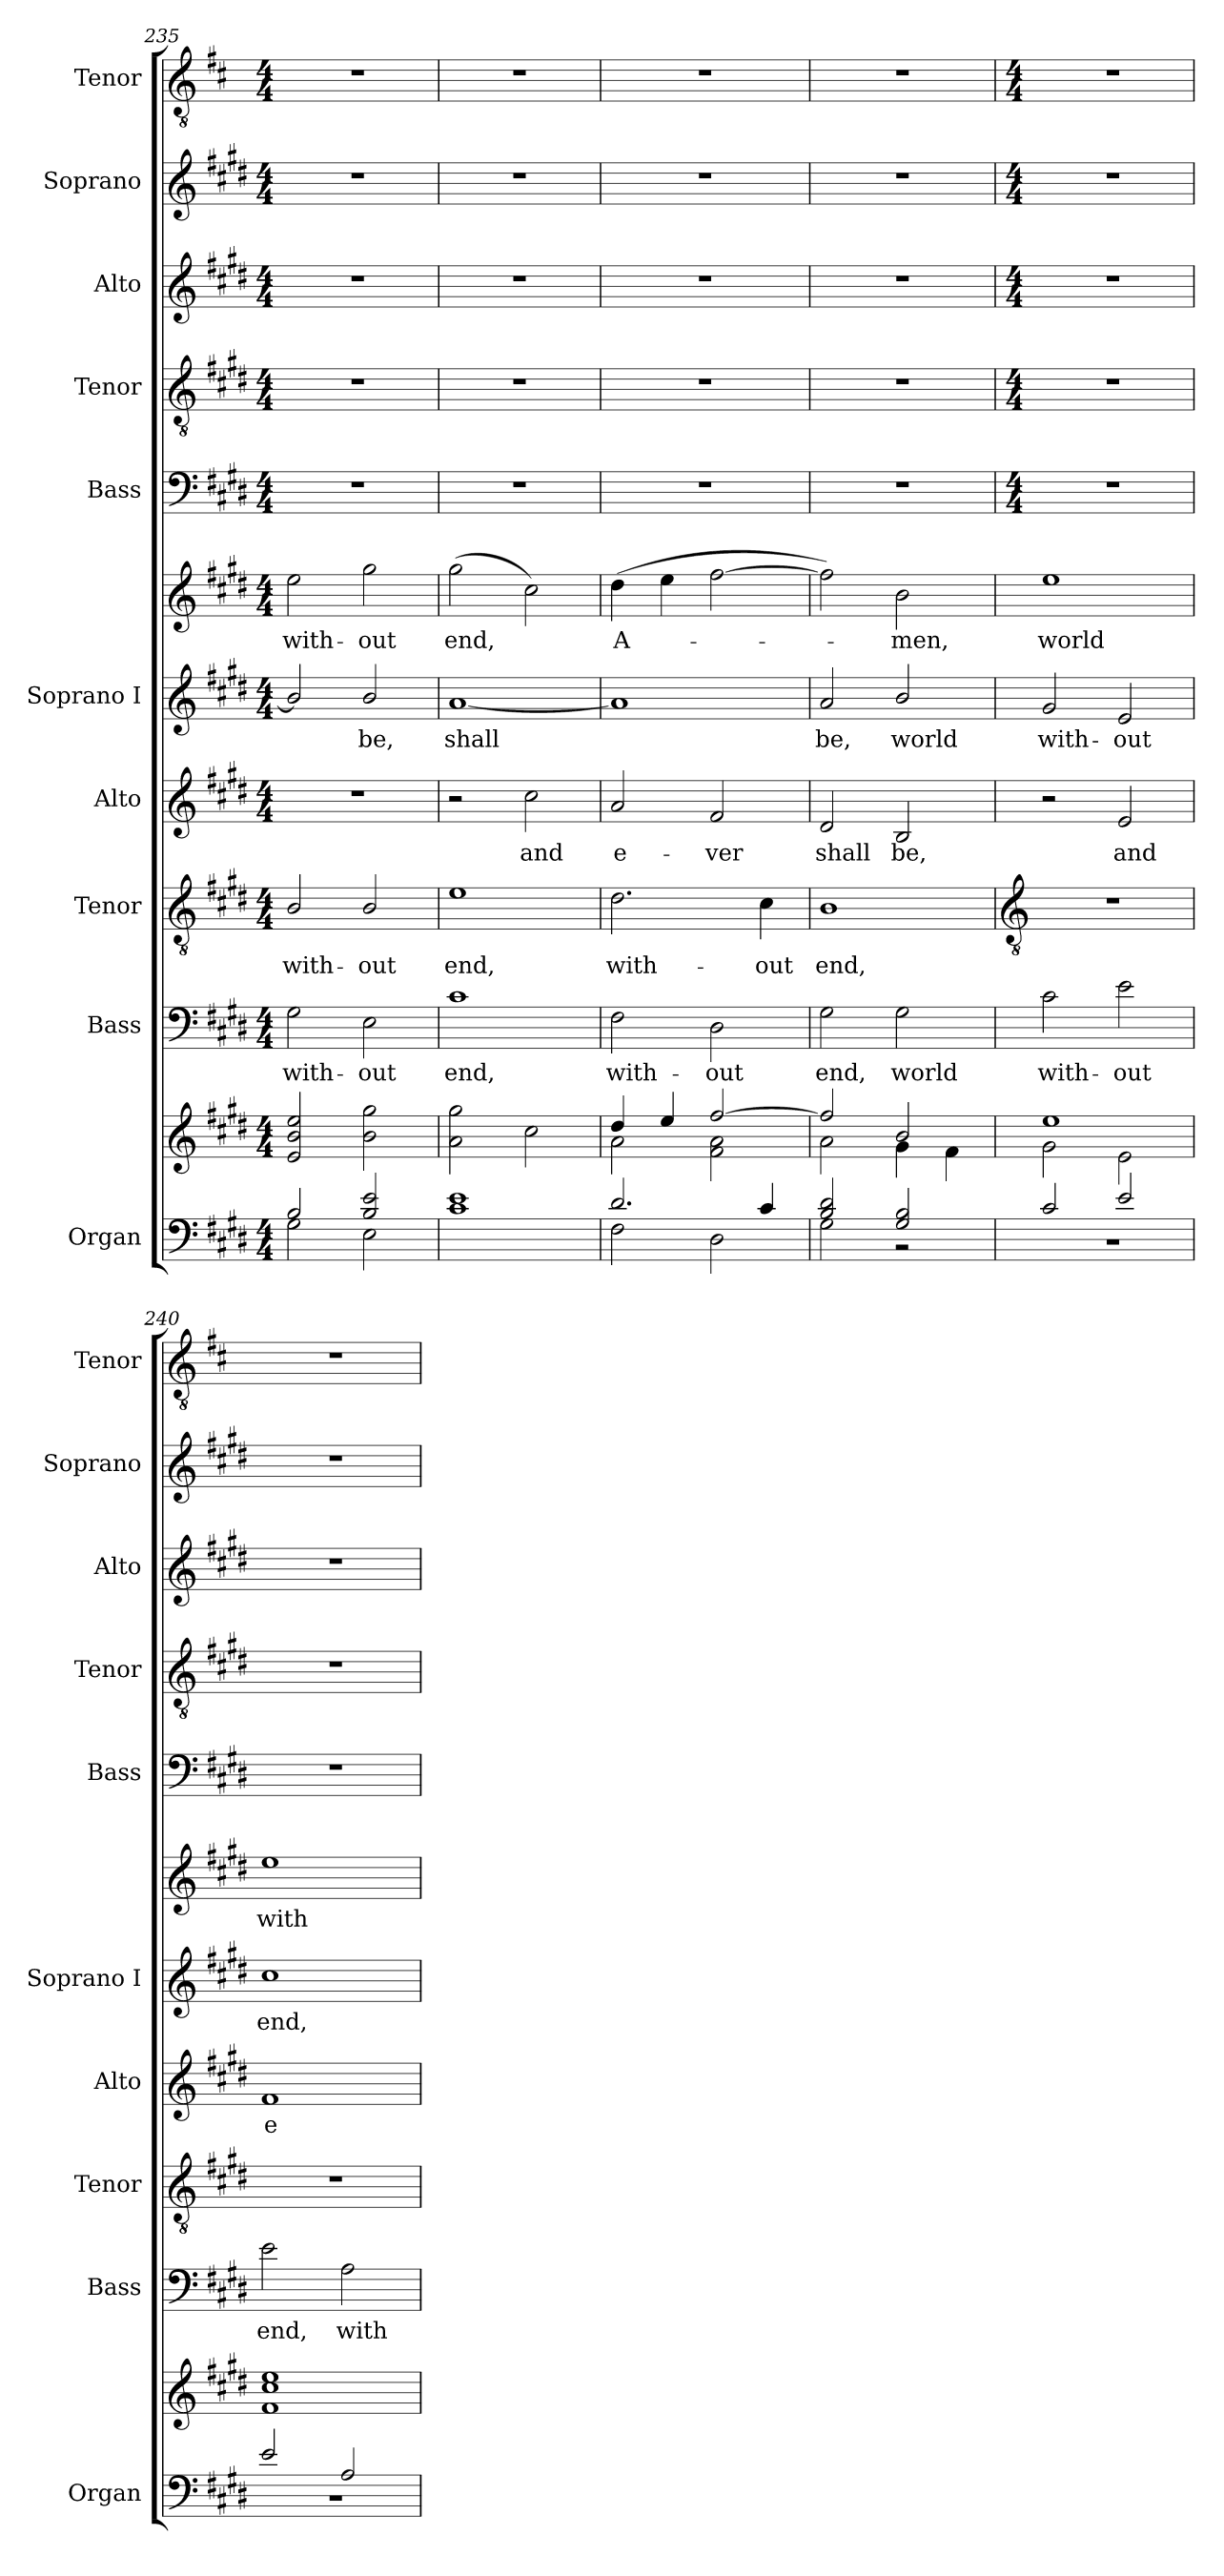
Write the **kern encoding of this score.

**kern	**kern	**kern	**text	**kern	**text	**kern	**text	**kern	**text	**kern	**text	**kern	**kern	**kern	**kern	**kern
*part10	*part10	*part9	*part9	*part8	*part8	*part7	*part7	*part6	*part6	*part6	*part6	*part5	*part4	*part3	*part2	*part1
*staff12	*staff11	*staff10	*staff10	*staff9	*staff9	*staff8	*staff8	*staff7	*staff7	*staff6	*staff6	*staff5	*staff4	*staff3	*staff2	*staff1
*I"Organ	*	*I"Bass	*	*I"Tenor	*	*I"Alto	*	*I"Soprano I	*	*	*	*I"Bass	*I"Tenor	*I"Alto	*I"Soprano	*I"Tenor
*I'Organ	*	*I'Bass	*	*I'Tenor	*	*I'Alto	*	*I'Soprano I	*	*	*	*I'Bass	*I'Tenor	*I'Alto	*I'Soprano	*I'Tenor
*clefF4	*clefG2	*clefF4	*	*clefGv2	*	*clefG2	*	*clefG2	*	*clefG2	*	*clefF4	*clefGv2	*clefG2	*clefG2	*clefGv2
*k[f#c#g#d#]	*k[f#c#g#d#]	*k[f#c#g#d#]	*	*k[f#c#g#d#]	*	*k[f#c#g#d#]	*	*k[f#c#g#d#]	*	*k[f#c#g#d#]	*	*k[f#c#g#d#]	*k[f#c#g#d#]	*k[f#c#g#d#]	*k[f#c#g#d#]	*k[f#c#]
*E:	*E:	*E:	*	*E:	*	*E:	*	*E:	*	*E:	*	*E:	*E:	*E:	*E:	*D:
*M4/4	*M4/4	*M4/4	*	*M4/4	*	*M4/4	*	*M4/4	*	*M4/4	*	*M4/4	*M4/4	*M4/4	*M4/4	*M4/4
=235	=235	=235	=235	=235	=235	=235	=235	=235	=235	=235	=235	=235	=235	=235	=235	=235
*^	*^	*	*	*	*	*	*	*	*	*	*	*	*	*	*	*
!	!	!	!	!	!LO:LY:b	!	!LO:LY:b	!	!	!	!	!	!LO:LY:b	!	!	!	!	!
2B/	2G#\	2e/ 2b/ 2ee/	2ryy	2G#	with-	2B/	with-	1r	.	2b/]	.	2ee	with-	1r	1r	1r	1r	1r
!	!	!	!	!	!LO:LY:b	!	!LO:LY:b	!	!	!	!LO:LY:b	!	!LO:LY:b	!	!	!	!	!
2B/ 2e/	2E\	2b\ 2gg#\	2ryy	2E	-out	2B/	-out	.	.	2b/	be,	2gg#	-out	.	.	.	.	.
=236	=236	=236	=236	=236	=236	=236	=236	=236	=236	=236	=236	=236	=236	=236	=236	=236	=236	=236
!	!	!	!	!	!LO:LY:b	!	!LO:LY:b	!	!	!	!LO:LY:b	!	!LO:LY:b	!	!	!	!	!
1c#/ 1e/	2ryy	2a\ 2gg#\	2ryy	1c#	end,	1e	end,	2r	.	[1a	shall	(>2gg#	end,	1r	1r	1r	1r	1r
!	!	!	!	!	!	!	!	!	!LO:LY:b	!	!	!	!	!	!	!	!	!
.	2ryy	2cc#\	2ryy	.	.	.	.	2cc#	and	.	.	2cc#)	.	.	.	.	.	.
=237	=237	=237	=237	=237	=237	=237	=237	=237	=237	=237	=237	=237	=237	=237	=237	=237	=237	=237
!	!	!	!	!	!LO:LY:b	!	!LO:LY:b	!	!LO:LY:b	!	!	!	!LO:LY:b	!	!	!	!	!
2.d#/	2F#\	4dd#/	2a\	2F#	with-	2.d#	with-	2a	e-	1a]	.	(>4dd#	A-	1r	1r	1r	1r	1r
.	.	4ee/	.	.	.	.	.	.	.	.	.	4ee	.	.	.	.	.	.
!	!	!	!	!	!LO:LY:b	!	!	!	!LO:LY:b	!	!	!	!	!	!	!	!	!
.	2D#\	[2ff#/	2f#\ 2a\	2D#	-out	.	.	2f#	-ver	.	.	[2ff#	.	.	.	.	.	.
!	!	!	!	!	!	!	!LO:LY:b	!	!	!	!	!	!	!	!	!	!	!
4c#/	.	.	.	.	.	4c#	-out	.	.	.	.	.	.	.	.	.	.	.
=238	=238	=238	=238	=238	=238	=238	=238	=238	=238	=238	=238	=238	=238	=238	=238	=238	=238	=238
!	!	!	!	!	!LO:LY:b	!	!LO:LY:b	!	!LO:LY:b	!	!LO:LY:b	!	!	!	!	!	!	!
2B/ 2d#/	2G#\	2ff#/]	2a\	2G#\	end,	1B	end,	2d#	shall	2a	be,	2ff#])	.	1r	1r	1r	1r	1r
!	!	!	!	!	!LO:LY:b	!	!	!	!LO:LY:b	!	!LO:LY:b	!	!LO:LY:b	!	!	!	!	!
2G#/ 2B/	2r	2b/	4g#\	2G#\	world	.	.	2B	be,	2b/	world	2b	men,	.	.	.	.	.
.	.	.	4f#\	.	.	.	.	.	.	.	.	.	.	.	.	.	.	.
!!LO:LB:g=z
=239	=239	=239	=239	=239	=239	=239	=239	=239	=239	=239	=239	=239	=239	=239	=239	=239	=239	=239
*	*	*	*	*	*	*clefGv2	*	*	*	*	*	*	*	*	*	*	*	*
*	*	*	*	*	*	*	*	*	*	*	*	*	*	*M4/4	*M4/4	*M4/4	*M4/4	*M4/4
!	!	!	!	!	!LO:LY:b	!	!	!	!	!	!LO:LY:b	!	!LO:LY:b	!	!	!	!	!
2c#/	1r	1ee/	2g#\	2c#\	with-	1r	.	2r	.	2g#	with-	1ee	world	1r	1r	1r	1r	1r
!	!	!	!	!	!LO:LY:b	!	!	!	!LO:LY:b	!	!LO:LY:b	!	!	!	!	!	!	!
2e/	.	.	2e\	2e\	-out	.	.	2e	and	2e	-out	.	.	.	.	.	.	.
=240	=240	=240	=240	=240	=240	=240	=240	=240	=240	=240	=240	=240	=240	=240	=240	=240	=240	=240
!	!	!	!	!	!LO:LY:b	!	!	!	!LO:LY:b	!	!LO:LY:b	!	!LO:LY:b	!	!	!	!	!
2e/	1r	1f#/ 1cc#/ 1ee/	1ryy	2e\	end,	1r	.	1f#	e-	1cc#	-end,	1ee	with-	1r	1r	1r	1r	1r
!	!	!	!	!	!LO:LY:b	!	!	!	!	!	!	!	!	!	!	!	!	!
2A/	.	.	.	2A\	with-	.	.	.	.	.	.	.	.	.	.	.	.	.
*v	*v	*	*	*	*	*	*	*	*	*	*	*	*	*	*	*	*	*
*	*v	*v	*	*	*	*	*	*	*	*	*	*	*	*	*	*	*
=	=	=	=	=	=	=	=	=	=	=	=	=	=	=	=	=
*-	*-	*-	*-	*-	*-	*-	*-	*-	*-	*-	*-	*-	*-	*-	*-	*-
